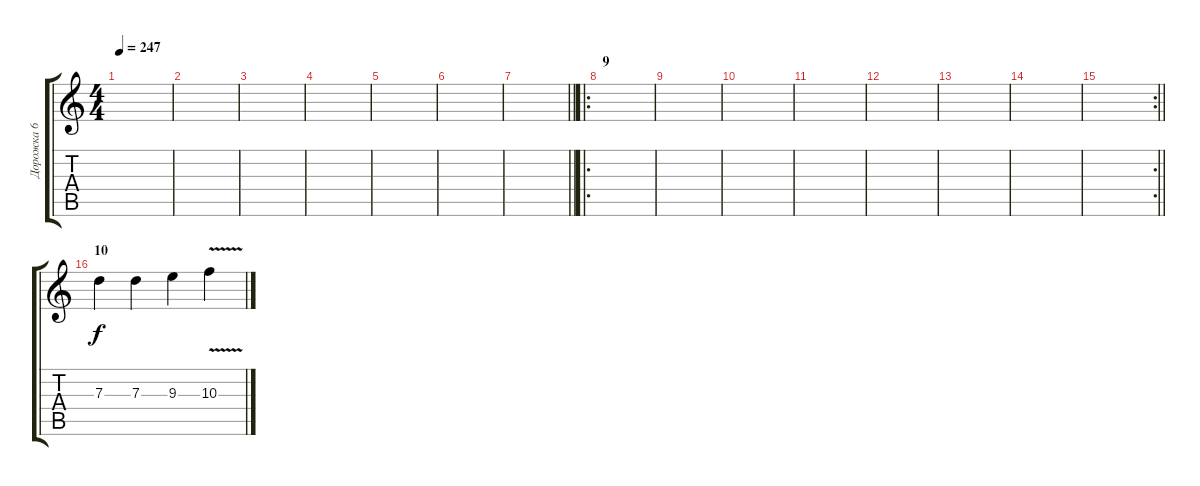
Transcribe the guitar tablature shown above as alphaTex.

\track ("Дорожка 6" "Дорожка 6") {instrument distortionguitar}
\staff {score tabs}
\tuning (E4 B3 G3 D3 A2 E2) {hide}
\ts (4 4)
\tempo 247
\clef g2
\ks c
|
|
|
|
|
|
\barLineRight lightlight
|
\ro
\section ("" "9")
|
|
|
|
|
|
|
\rc 2
\barLineRight lightlight
|
\section ("" "10")
7.3.4{volume 15} 7.3.4 9.3.4 10.3{v}.4
